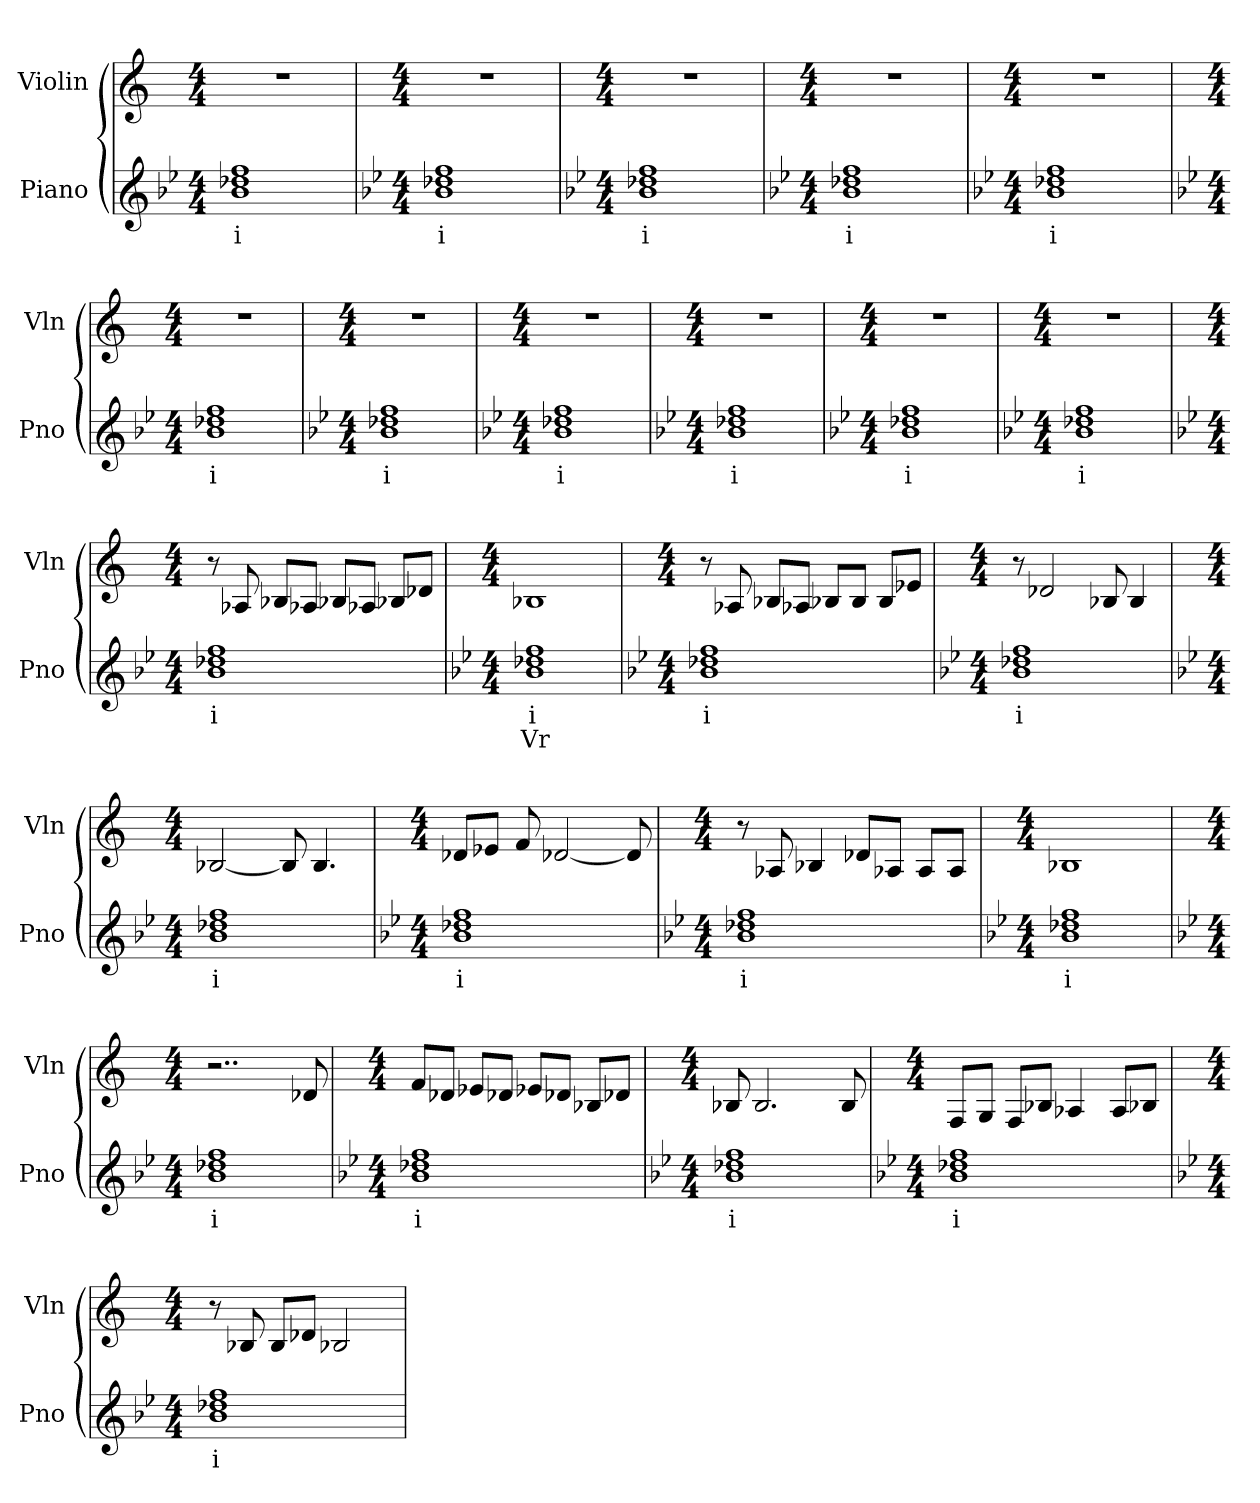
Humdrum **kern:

**kern	**text	**text	**kern
*part2	*part2	*part2	*part1
*staff2	*staff2	*staff2	*staff1
*I"Piano	*	*	*I"Violin
*I'Pno	*	*	*I'Vln
*k[b-e-]	*	*	*
*B-:	*	*	*
*M4/4	*	*	*M4/4
=	=	=	=
1b- 1dd-X 1ff	i	.	1r
=	=	=	=
*k[b-e-]	*	*	*
*B-:	*	*	*
*M4/4	*	*	*M4/4
1b- 1dd-X 1ff	i	.	1r
=	=	=	=
*k[b-e-]	*	*	*
*B-:	*	*	*
*M4/4	*	*	*M4/4
1b- 1dd-X 1ff	i	.	1r
=	=	=	=
*k[b-e-]	*	*	*
*B-:	*	*	*
*M4/4	*	*	*M4/4
1b- 1dd-X 1ff	i	.	1r
=	=	=	=
*k[b-e-]	*	*	*
*B-:	*	*	*
*M4/4	*	*	*M4/4
1b- 1dd-X 1ff	i	.	1r
=	=	=	=
*k[b-e-]	*	*	*
*B-:	*	*	*
*M4/4	*	*	*M4/4
1b- 1dd-X 1ff	i	.	1r
=	=	=	=
*k[b-e-]	*	*	*
*B-:	*	*	*
*M4/4	*	*	*M4/4
1b- 1dd-X 1ff	i	.	1r
=	=	=	=
*k[b-e-]	*	*	*
*B-:	*	*	*
*M4/4	*	*	*M4/4
1b- 1dd-X 1ff	i	.	1r
=	=	=	=
*k[b-e-]	*	*	*
*B-:	*	*	*
*M4/4	*	*	*M4/4
1b- 1dd-X 1ff	i	.	1r
=	=	=	=
*k[b-e-]	*	*	*
*B-:	*	*	*
*M4/4	*	*	*M4/4
1b- 1dd-X 1ff	i	.	1r
=	=	=	=
*k[b-e-]	*	*	*
*B-:	*	*	*
*M4/4	*	*	*M4/4
1b- 1dd-X 1ff	i	.	1r
=	=	=	=
*k[b-e-]	*	*	*
*B-:	*	*	*
*M4/4	*	*	*M4/4
1b- 1dd-X 1ff	i	.	8r
.	.	.	8A-X
.	.	.	8B-XL
.	.	.	8A-XJ
.	.	.	8B-XL
.	.	.	8A-XJ
.	.	.	8B-XL
.	.	.	8d-XJ
=	=	=	=
*k[b-e-]	*	*	*
*B-:	*	*	*
*M4/4	*	*	*M4/4
1b- 1dd-X 1ff	i	Vr	1B-X
=	=	=	=
*k[b-e-]	*	*	*
*B-:	*	*	*
*M4/4	*	*	*M4/4
1b- 1dd-X 1ff	i	.	8r
.	.	.	8A-X
.	.	.	8B-XL
.	.	.	8A-XJ
.	.	.	8B-XL
.	.	.	8B-J
.	.	.	8B-L
.	.	.	8e-XJ
=	=	=	=
*k[b-e-]	*	*	*
*B-:	*	*	*
*M4/4	*	*	*M4/4
1b- 1dd-X 1ff	i	.	8r
.	.	.	2d-X
.	.	.	8B-X
.	.	.	4B-
=	=	=	=
*k[b-e-]	*	*	*
*B-:	*	*	*
*M4/4	*	*	*M4/4
1b- 1dd-X 1ff	i	.	[2B-X
.	.	.	8B-]
.	.	.	4.B-
=	=	=	=
*k[b-e-]	*	*	*
*B-:	*	*	*
*M4/4	*	*	*M4/4
1b- 1dd-X 1ff	i	.	8d-XL
.	.	.	8e-XJ
.	.	.	8f
.	.	.	[2d-X
.	.	.	8d-]
=	=	=	=
*k[b-e-]	*	*	*
*B-:	*	*	*
*M4/4	*	*	*M4/4
1b- 1dd-X 1ff	i	.	8r
.	.	.	8A-X
.	.	.	4B-X
.	.	.	8d-XL
.	.	.	8A-XJ
.	.	.	8A-L
.	.	.	8A-J
=	=	=	=
*k[b-e-]	*	*	*
*B-:	*	*	*
*M4/4	*	*	*M4/4
1b- 1dd-X 1ff	i	.	1B-X
=	=	=	=
*k[b-e-]	*	*	*
*B-:	*	*	*
*M4/4	*	*	*M4/4
1b- 1dd-X 1ff	i	.	2..r
.	.	.	8d-X
=	=	=	=
*k[b-e-]	*	*	*
*B-:	*	*	*
*M4/4	*	*	*M4/4
1b- 1dd-X 1ff	i	.	8fL
.	.	.	8d-XJ
.	.	.	8e-XL
.	.	.	8d-XJ
.	.	.	8e-XL
.	.	.	8d-XJ
.	.	.	8B-XL
.	.	.	8d-XJ
=	=	=	=
*k[b-e-]	*	*	*
*B-:	*	*	*
*M4/4	*	*	*M4/4
1b- 1dd-X 1ff	i	.	8B-X
.	.	.	2.B-
.	.	.	8B-
=	=	=	=
*k[b-e-]	*	*	*
*B-:	*	*	*
*M4/4	*	*	*M4/4
1b- 1dd-X 1ff	i	.	8FL
.	.	.	8GJ
.	.	.	8FL
.	.	.	8B-XJ
.	.	.	4A-X
.	.	.	8A-L
.	.	.	8B-XJ
=	=	=	=
*k[b-e-]	*	*	*
*B-:	*	*	*
*M4/4	*	*	*M4/4
1b- 1dd-X 1ff	i	.	8r
.	.	.	8B-X
.	.	.	8B-L
.	.	.	8d-XJ
.	.	.	2B-X
=	=	=	=
*-	*-	*-	*-
